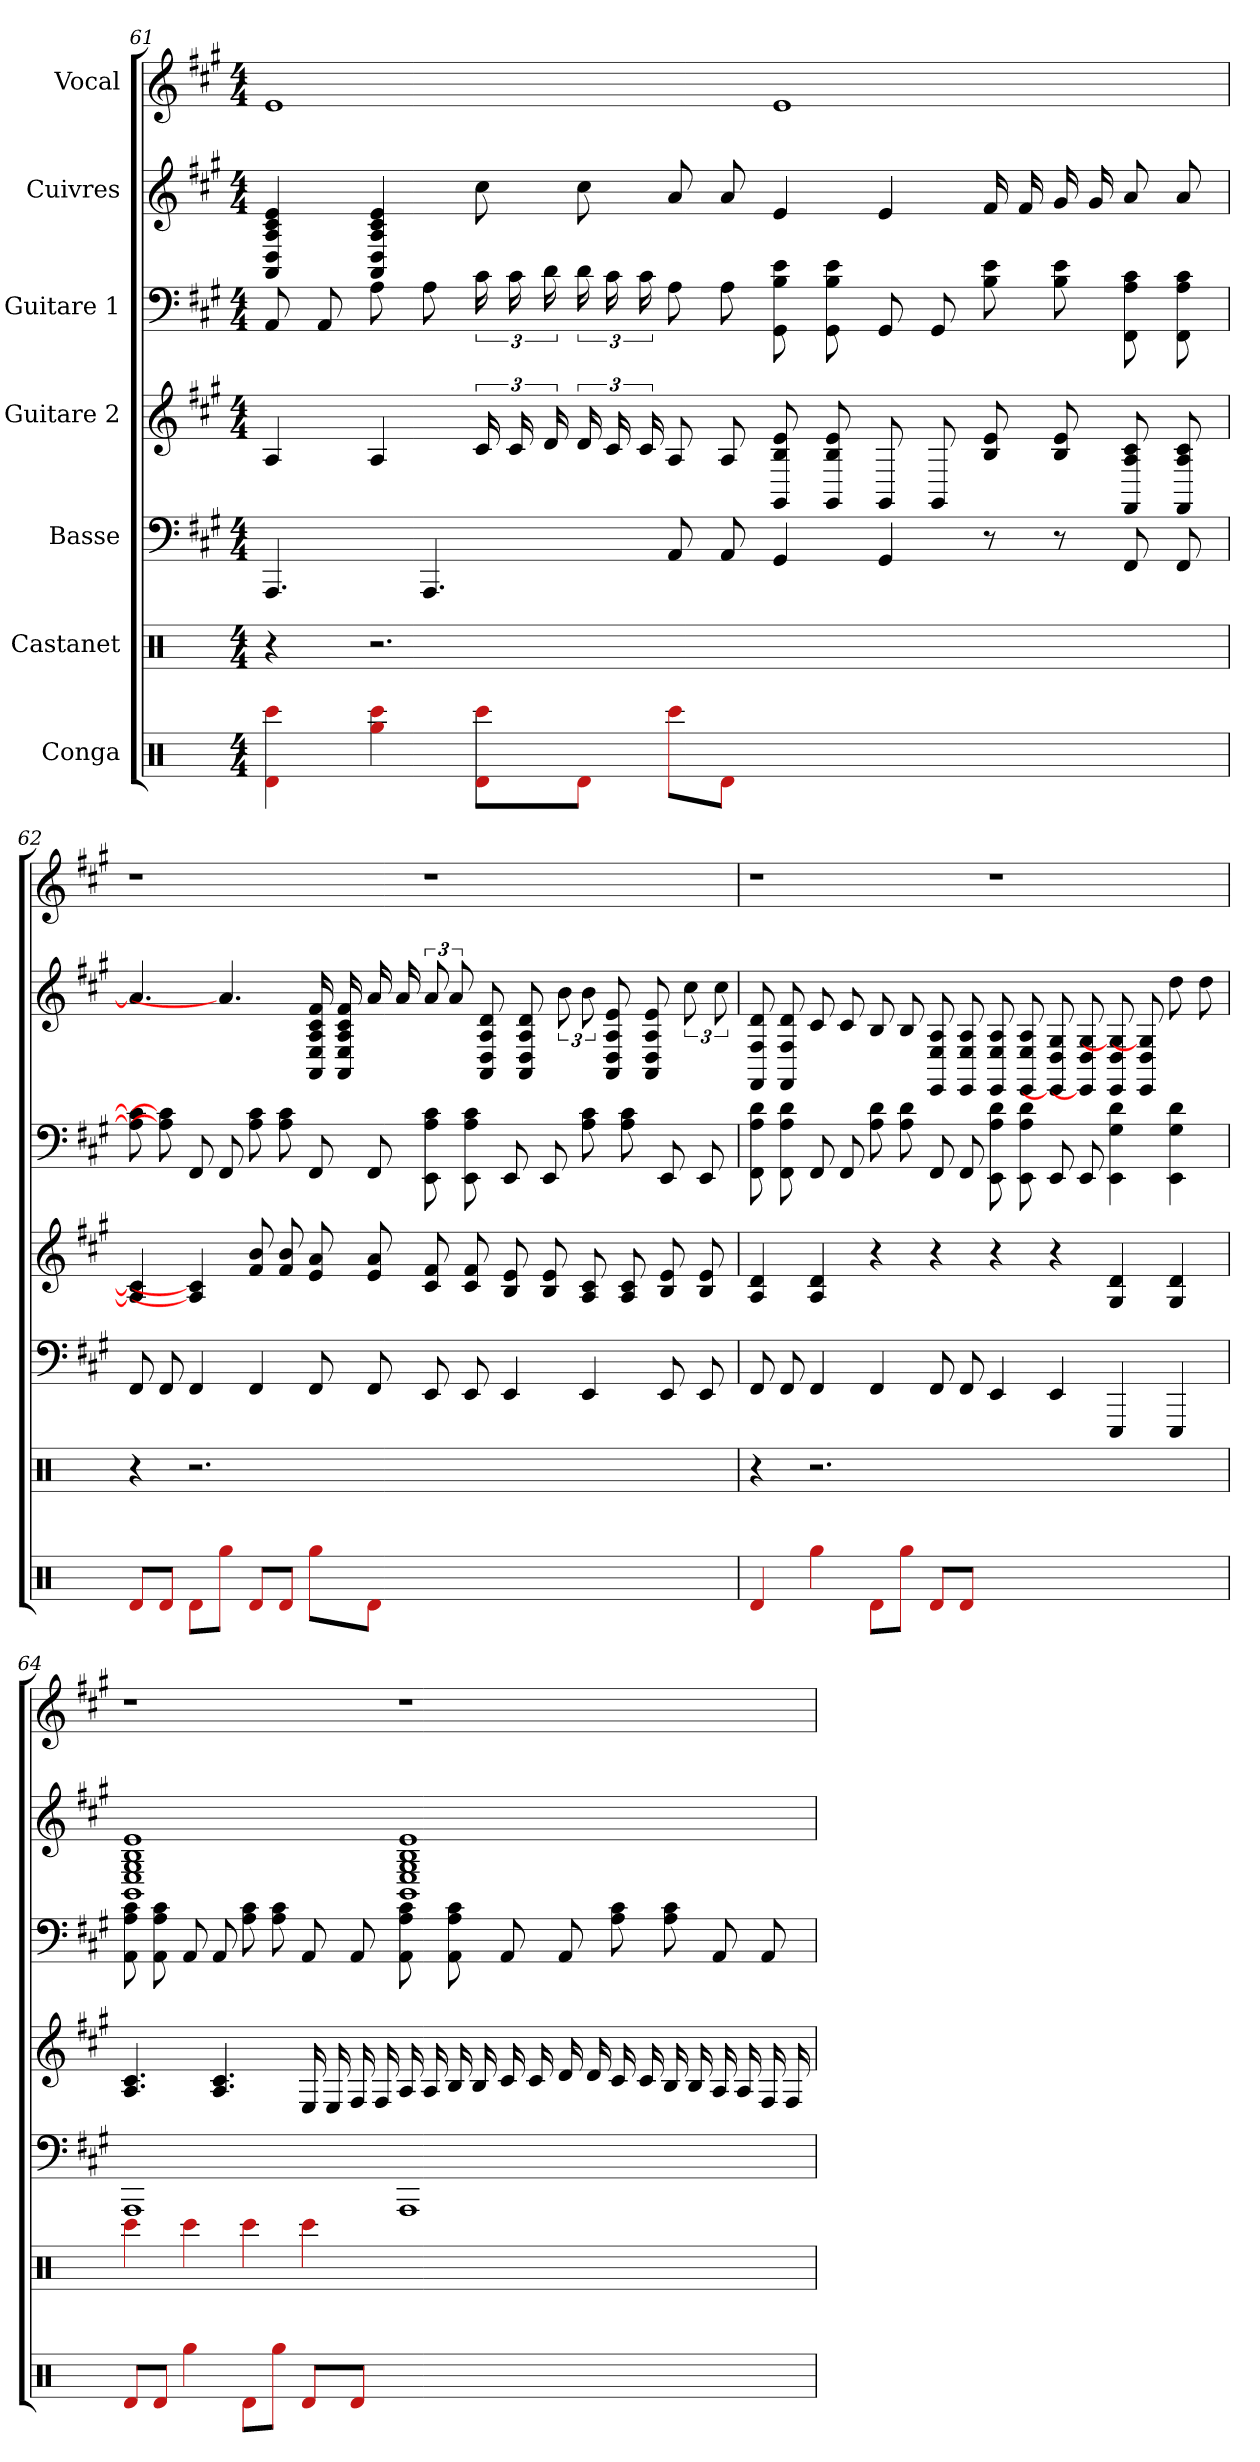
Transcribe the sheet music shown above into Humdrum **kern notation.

**kern	**kern	**kern	**kern	**kern	**kern	**kern
*part7	*part6	*part5	*part4	*part3	*part2	*part1
*staff7	*staff6	*staff5	*staff4	*staff3	*staff2	*staff1
*I"Conga	*I"Castanet	*I"Basse	*I"Guitare 2	*I"Guitare 1	*I"Cuivres	*I"Vocal
*clefX	*clefX	*	*	*	*	*
*k[]	*k[]	*k[f#c#g#]	*k[f#c#g#]	*k[f#c#g#]	*k[f#c#g#]	*k[f#c#g#]
*M4/4	*M4/4	*M4/4	*M4/4	*M4/4	*M4/4	*M4/4
=61	=61	=61	=61	=61	=61	=61
4ccc# 4d#	4r	4.AAA	4A	8AA	4e 4c# 4A 4D 4AA	1e
.	.	.	.	8AA	.	.
4gg# 4ccc#	2.r	.	4A	8A	4e 4c# 4A 4D 4AA	.
.	.	4.AAA	.	8A	.	.
8ccc#\ 8d#\L	.	.	24c#	24c#	8cc#	.
.	.	.	24c#	24c#	.	.
.	.	.	24d	24d	.	.
8d#\J	.	.	24d	24d	8cc#	.
.	.	.	24c#	24c#	.	.
.	.	.	24c#	24c#	.	.
8ccc#\L	.	8AA	8A	8A	8a	.
8d#\J	.	8AA	8A	8A	8a	.
1ryy	1ryy	4GG#	8e 8B 8GG#	8e 8B 8GG#	4e	1e
.	.	.	8e 8B 8GG#	8e 8B 8GG#	.	.
.	.	4GG#	8GG#	8GG#	4e	.
.	.	.	8GG#	8GG#	.	.
.	.	8r	8e 8B	8e 8B	16f#	.
.	.	.	.	.	16f#	.
.	.	8r	8e 8B	8e 8B	16g#	.
.	.	.	.	.	16g#	.
.	.	8FF#	8c# 8A 8FF#	8c# 8A 8FF#	8a	.
.	.	8FF#	8c# 8A 8FF#	8c# 8A 8FF#	8a	.
=62	=62	=62	=62	=62	=62	=62
8d#/L	4r	8FF#	4c#] 4A]	8c#] 8A]	4.a]	1r
8d#/J	.	8FF#	.	8c#] 8A]	.	.
8d#\L	2.r	4FF#	4c#] 4A]	8FF#	.	.
8gg#\J	.	.	.	8FF#	4.a]	.
8d#/L	.	4FF#	8b 8f#	8c# 8A	.	.
8d#/J	.	.	8b 8f#	8c# 8A	.	.
8gg#\L	.	8FF#	8a 8e	8FF#	16f# 16c# 16A 16E 16AA	.
.	.	.	.	.	16f# 16c# 16A 16E 16AA	.
8d#\J	.	8FF#	8a 8e	8FF#	16a	.
.	.	.	.	.	16a	.
1ryy	1ryy	8EE	8f# 8c#	8c# 8A 8EE	12a	1r
.	.	.	.	.	12a	.
.	.	8EE	8f# 8c#	8c# 8A 8EE	.	.
.	.	.	.	.	8d 8A 8D 8AA	.
.	.	4EE	8e 8B	8EE	.	.
.	.	.	.	.	8d 8A 8D 8AA	.
.	.	.	8e 8B	8EE	.	.
.	.	.	.	.	12b	.
.	.	4EE	8c# 8A	8c# 8A	12b	.
.	.	.	.	.	8e 8A 8D 8AA	.
.	.	.	8c# 8A	8c# 8A	.	.
.	.	.	.	.	8e 8A 8D 8AA	.
.	.	8EE	8e 8B	8EE	.	.
.	.	.	.	.	12cc#	.
.	.	8EE	8e 8B	8EE	.	.
.	.	.	.	.	12cc#	.
=63	=63	=63	=63	=63	=63	=63
4d#	4r	8FF#	4d 4A	8d 8A 8FF#	8d 8F# 8FF#	1r
.	.	8FF#	.	8d 8A 8FF#	8d 8F# 8FF#	.
4gg#	2.r	4FF#	4d 4A	8FF#	8c#	.
.	.	.	.	8FF#	8c#	.
8d#\L	.	4FF#	4r	8d 8A	8B	.
8gg#\J	.	.	.	8d 8A	8B	.
8d#/L	.	8FF#	4r	8FF#	8A 8E 8EE	.
8d#/J	.	8FF#	.	8FF#	8A 8E 8EE	.
1ryy	1ryy	4EE	4r	8d 8A 8EE	8A 8E 8EE	1r
.	.	.	.	8d 8A 8EE	8A 8E 8EE	.
.	.	4EE	4r	8EE	8G# 8D 8EE]	.
.	.	.	.	8EE	8G# 8D 8EE]	.
.	.	4EEE	4d 4G#	4d 4G# 4EE	8G#] 8D 8EE	.
.	.	.	.	.	8G#] 8D 8EE	.
.	.	4EEE	4d 4G#	4d 4G# 4EE	8dd	.
.	.	.	.	.	8dd	.
=64	=64	=64	=64	=64	=64	=64
8d#/L	4ccc#	1AAA	4.c# 4.A	8c# 8A 8AA	1e 1B 1G# 1E 1BB	1r
8d#/J	.	.	.	8c# 8A 8AA	.	.
4gg#	4ccc#	.	.	8AA	.	.
.	.	.	4.c# 4.A	8AA	.	.
8d#\L	4ccc#	.	.	8c# 8A	.	.
8gg#\J	.	.	.	8c# 8A	.	.
8d#/L	4ccc#	.	16E	8AA	.	.
.	.	.	16E	.	.	.
8d#/J	.	.	16F#	8AA	.	.
.	.	.	16F#	.	.	.
1ryy	1ryy	1AAA	16A	8c# 8A 8AA	1e 1B 1G# 1E 1BB	1r
.	.	.	16A	.	.	.
.	.	.	16B	8c# 8A 8AA	.	.
.	.	.	16B	.	.	.
.	.	.	16c#	8AA	.	.
.	.	.	16c#	.	.	.
.	.	.	16d	8AA	.	.
.	.	.	16d	.	.	.
.	.	.	16c#	8c# 8A	.	.
.	.	.	16c#	.	.	.
.	.	.	16B	8c# 8A	.	.
.	.	.	16B	.	.	.
.	.	.	16A	8AA	.	.
.	.	.	16A	.	.	.
.	.	.	16F#	8AA	.	.
.	.	.	16F#	.	.	.
=	=	=	=	=	=	=
*-	*-	*-	*-	*-	*-	*-
